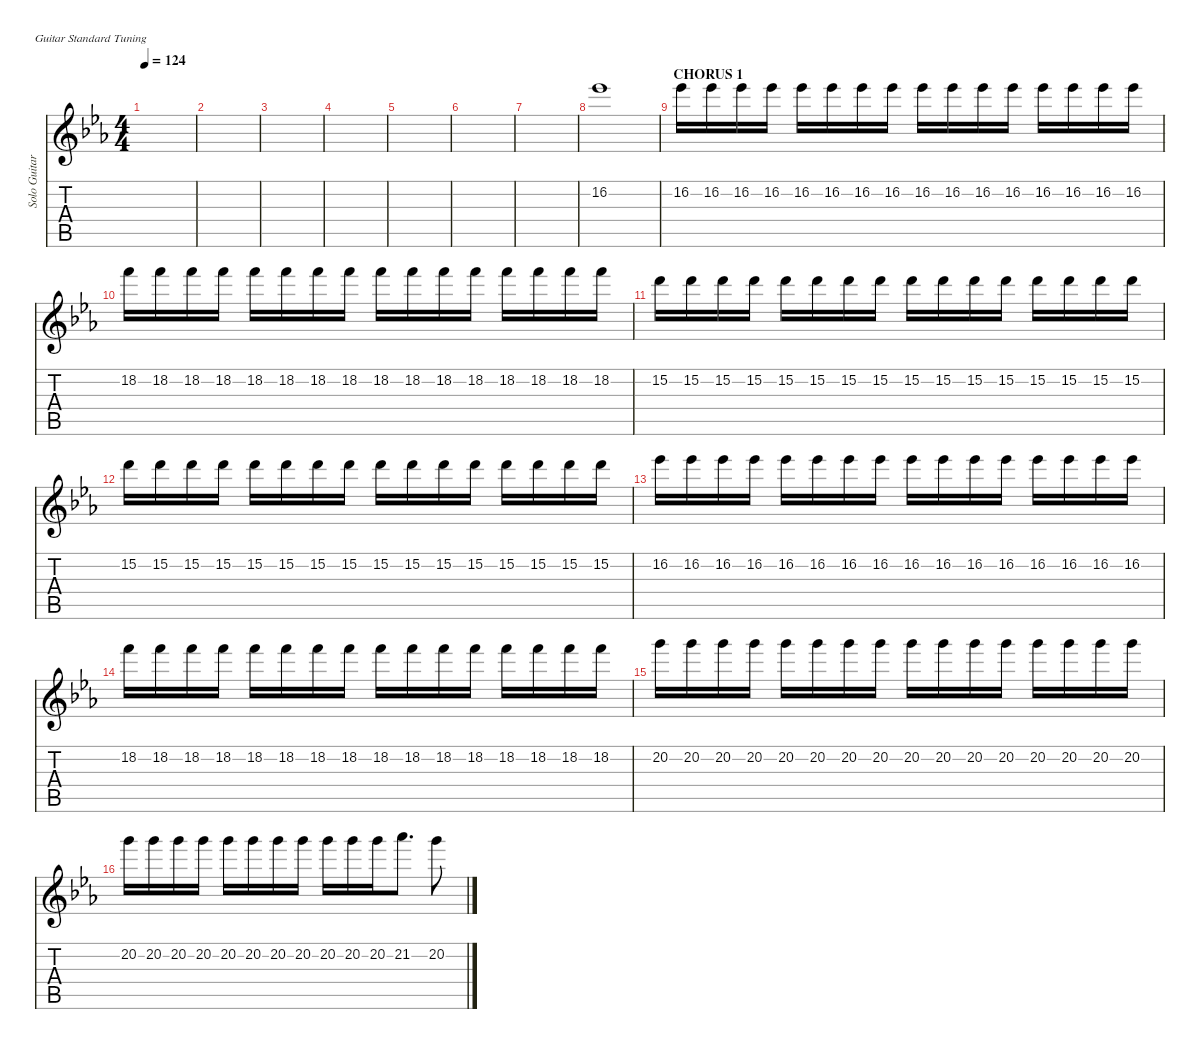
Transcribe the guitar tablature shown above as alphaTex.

\defaultSystemsLayout 4
\hideDynamics
\bracketExtendMode nobrackets
\otherSystemsTrackNameOrientation horizontal
\track ("Solo Guitar" "Solo Guitar") {instrument distortionguitar}
\staff {score tabs}
\tuning (E4 B3 G3 D3 A2 E2)
\ts (4 4)
\tempo 124
\clef g2
\ks cminor
|
|
|
|
|
|
|
16.2{acc b}.1{beam Down} |
\section ("" "CHORUS 1")
16.2{acc b}.16{beam Down} 16.2{acc b}.16{beam Down} 16.2{acc b}.16{beam Down} 16.2{acc b}.16{beam Down} 16.2{acc b}.16{beam Down} 16.2{acc b}.16{beam Down} 16.2{acc b}.16{beam Down} 16.2{acc b}.16{beam Down} 16.2{acc b}.16{beam Down} 16.2{acc b}.16{beam Down} 16.2{acc b}.16{beam Down} 16.2{acc b}.16{beam Down} 16.2{acc b}.16{beam Down} 16.2{acc b}.16{beam Down} 16.2{acc b}.16{beam Down} 16.2{acc b}.16{beam Down} |
18.2{acc forcenatural}.16{beam Down} 18.2{acc forcenatural}.16{beam Down} 18.2{acc forcenatural}.16{beam Down} 18.2{acc forcenatural}.16{beam Down} 18.2{acc forcenatural}.16{beam Down} 18.2{acc forcenatural}.16{beam Down} 18.2{acc forcenatural}.16{beam Down} 18.2{acc forcenatural}.16{beam Down} 18.2{acc forcenatural}.16{beam Down} 18.2{acc forcenatural}.16{beam Down} 18.2{acc forcenatural}.16{beam Down} 18.2{acc forcenatural}.16{beam Down} 18.2{acc forcenatural}.16{beam Down} 18.2{acc forcenatural}.16{beam Down} 18.2{acc forcenatural}.16{beam Down} 18.2{acc forcenatural}.16{beam Down} |
15.2{acc forcenatural}.16{beam Down} 15.2{acc forcenatural}.16{beam Down} 15.2{acc forcenatural}.16{beam Down} 15.2{acc forcenatural}.16{beam Down} 15.2{acc forcenatural}.16{beam Down} 15.2{acc forcenatural}.16{beam Down} 15.2{acc forcenatural}.16{beam Down} 15.2{acc forcenatural}.16{beam Down} 15.2{acc forcenatural}.16{beam Down} 15.2{acc forcenatural}.16{beam Down} 15.2{acc forcenatural}.16{beam Down} 15.2{acc forcenatural}.16{beam Down} 15.2{acc forcenatural}.16{beam Down} 15.2{acc forcenatural}.16{beam Down} 15.2{acc forcenatural}.16{beam Down} 15.2{acc forcenatural}.16{beam Down} |
15.2{acc forcenatural}.16{beam Down} 15.2{acc forcenatural}.16{beam Down} 15.2{acc forcenatural}.16{beam Down} 15.2{acc forcenatural}.16{beam Down} 15.2{acc forcenatural}.16{beam Down} 15.2{acc forcenatural}.16{beam Down} 15.2{acc forcenatural}.16{beam Down} 15.2{acc forcenatural}.16{beam Down} 15.2{acc forcenatural}.16{beam Down} 15.2{acc forcenatural}.16{beam Down} 15.2{acc forcenatural}.16{beam Down} 15.2{acc forcenatural}.16{beam Down} 15.2{acc forcenatural}.16{beam Down} 15.2{acc forcenatural}.16{beam Down} 15.2{acc forcenatural}.16{beam Down} 15.2{acc forcenatural}.16{beam Down} |
16.2{acc b}.16{beam Down} 16.2{acc b}.16{beam Down} 16.2{acc b}.16{beam Down} 16.2{acc b}.16{beam Down} 16.2{acc b}.16{beam Down} 16.2{acc b}.16{beam Down} 16.2{acc b}.16{beam Down} 16.2{acc b}.16{beam Down} 16.2{acc b}.16{beam Down} 16.2{acc b}.16{beam Down} 16.2{acc b}.16{beam Down} 16.2{acc b}.16{beam Down} 16.2{acc b}.16{beam Down} 16.2{acc b}.16{beam Down} 16.2{acc b}.16{beam Down} 16.2{acc b}.16{beam Down} |
18.2{acc forcenatural}.16{beam Down} 18.2{acc forcenatural}.16{beam Down} 18.2{acc forcenatural}.16{beam Down} 18.2{acc forcenatural}.16{beam Down} 18.2{acc forcenatural}.16{beam Down} 18.2{acc forcenatural}.16{beam Down} 18.2{acc forcenatural}.16{beam Down} 18.2{acc forcenatural}.16{beam Down} 18.2{acc forcenatural}.16{beam Down} 18.2{acc forcenatural}.16{beam Down} 18.2{acc forcenatural}.16{beam Down} 18.2{acc forcenatural}.16{beam Down} 18.2{acc forcenatural}.16{beam Down} 18.2{acc forcenatural}.16{beam Down} 18.2{acc forcenatural}.16{beam Down} 18.2{acc forcenatural}.16{beam Down} |
20.2{acc forcenatural}.16{beam Down} 20.2{acc forcenatural}.16{beam Down} 20.2{acc forcenatural}.16{beam Down} 20.2{acc forcenatural}.16{beam Down} 20.2{acc forcenatural}.16{beam Down} 20.2{acc forcenatural}.16{beam Down} 20.2{acc forcenatural}.16{beam Down} 20.2{acc forcenatural}.16{beam Down} 20.2{acc forcenatural}.16{beam Down} 20.2{acc forcenatural}.16{beam Down} 20.2{acc forcenatural}.16{beam Down} 20.2{acc forcenatural}.16{beam Down} 20.2{acc forcenatural}.16{beam Down} 20.2{acc forcenatural}.16{beam Down} 20.2{acc forcenatural}.16{beam Down} 20.2{acc forcenatural}.16{beam Down} |
20.2{acc forcenatural}.16{beam Down} 20.2{acc forcenatural}.16{beam Down} 20.2{acc forcenatural}.16{beam Down} 20.2{acc forcenatural}.16{beam Down} 20.2{acc forcenatural}.16{beam Down} 20.2{acc forcenatural}.16{beam Down} 20.2{acc forcenatural}.16{beam Down} 20.2{acc forcenatural}.16{beam Down} 20.2{acc forcenatural}.16{beam Down} 20.2{acc forcenatural}.16{beam Down} 20.2{acc forcenatural}.16{beam Down} 21.2{acc b}.8{d beam Down} 20.2{acc forcenatural}.8{beam Down}
